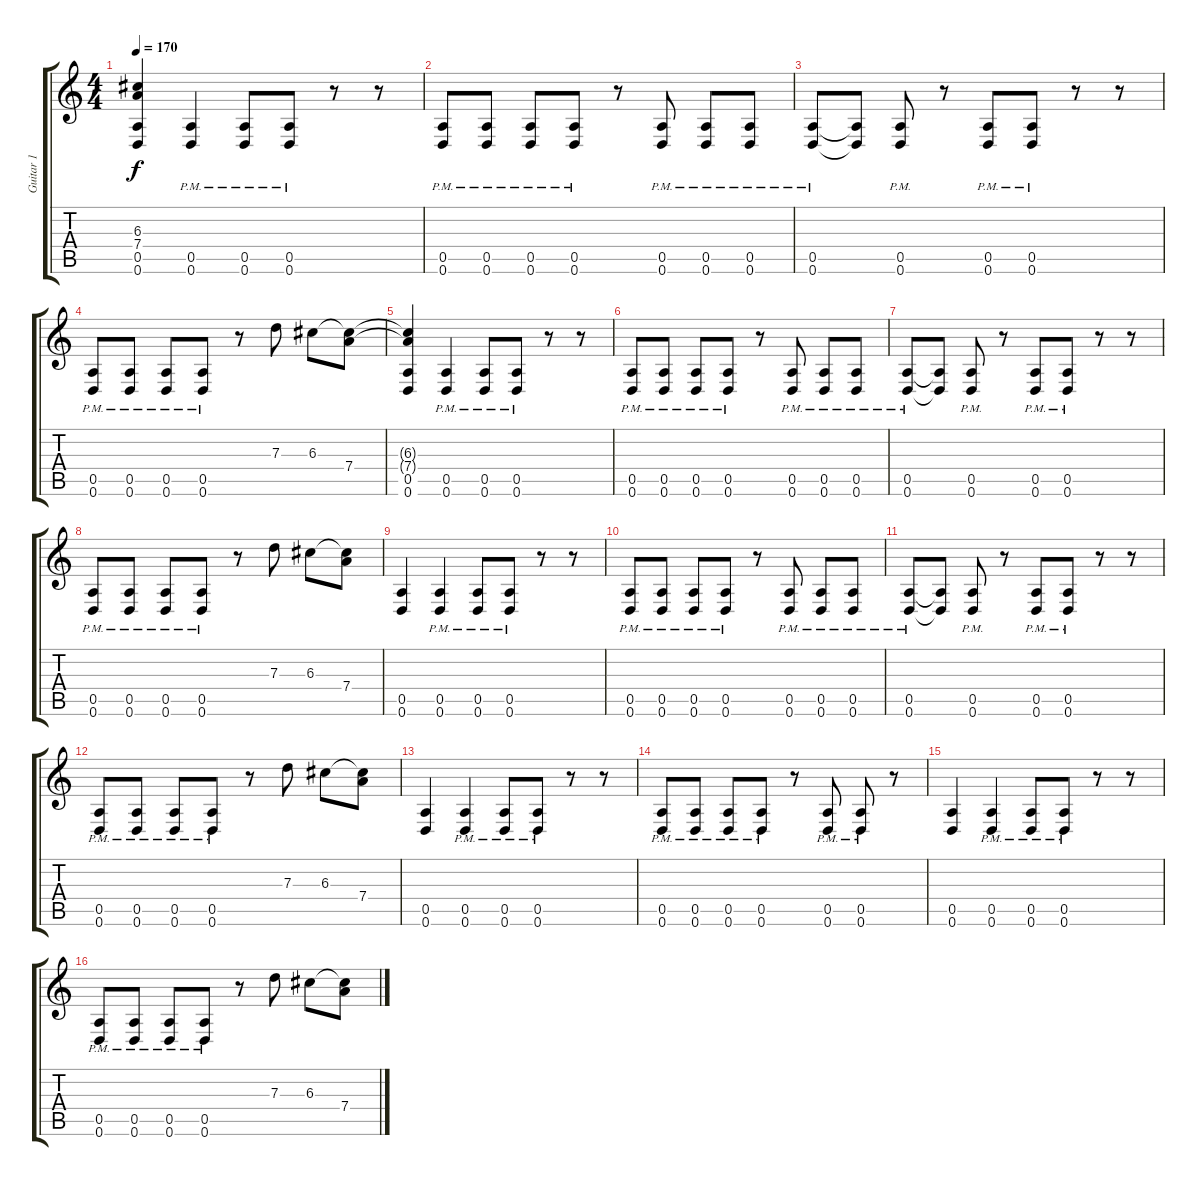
\track ("Guitar 1" "Guitar 1") {instrument overdrivenguitar}
\staff {score tabs}
\tuning (E4 B3 G3 D3 A2 D2) {hide}
\ts (4 4)
\tempo 170
\clef g2
\ks c
(6.3{t} 7.4{t} 0.5 0.6).4{dy f} (0.5{pm} 0.6{pm}).4 (0.5{pm} 0.6{pm}).8 (0.5{pm} 0.6{pm}).8 r.8 r.8 |
(0.5{pm} 0.6{pm}).8 (0.5{pm} 0.6{pm}).8 (0.5{pm} 0.6{pm}).8 (0.5{pm} 0.6{pm}).8 r.8 (0.5{pm} 0.6{pm}).8 (0.5{pm} 0.6{pm}).8 (0.5{pm} 0.6{pm}).8 |
(0.5{pm} 0.6{pm}).8 (0.5{t} 0.6{t}).8 (0.5{pm} 0.6{pm}).8 r.8 (0.5{pm} 0.6{pm}).8 (0.5{pm} 0.6{pm}).8 r.8 r.8 |
(0.5{pm} 0.6{pm}).8 (0.5{pm} 0.6{pm}).8 (0.5{pm} 0.6{pm}).8 (0.5{pm} 0.6{pm}).8 r.8 7.3.8 6.3.8 (6.3{t} 7.4).8 |
(6.3{t} 7.4{t} 0.5 0.6).4 (0.5{pm} 0.6{pm}).4 (0.5{pm} 0.6{pm}).8 (0.5{pm} 0.6{pm}).8 r.8 r.8 |
(0.5{pm} 0.6{pm}).8 (0.5{pm} 0.6{pm}).8 (0.5{pm} 0.6{pm}).8 (0.5{pm} 0.6{pm}).8 r.8 (0.5{pm} 0.6{pm}).8 (0.5{pm} 0.6{pm}).8 (0.5{pm} 0.6{pm}).8 |
(0.5{pm} 0.6{pm}).8 (0.5{t} 0.6{t}).8 (0.5{pm} 0.6{pm}).8 r.8 (0.5{pm} 0.6{pm}).8 (0.5{pm} 0.6{pm}).8 r.8 r.8 |
(0.5{pm} 0.6{pm}).8 (0.5{pm} 0.6{pm}).8 (0.5{pm} 0.6{pm}).8 (0.5{pm} 0.6{pm}).8 r.8 7.3.8 6.3.8 (6.3{t} 7.4).8 |
(0.5 0.6).4 (0.5{pm} 0.6{pm}).4 (0.5{pm} 0.6{pm}).8 (0.5{pm} 0.6{pm}).8 r.8 r.8 |
(0.5{pm} 0.6{pm}).8 (0.5{pm} 0.6{pm}).8 (0.5{pm} 0.6{pm}).8 (0.5{pm} 0.6{pm}).8 r.8 (0.5{pm} 0.6{pm}).8 (0.5{pm} 0.6{pm}).8 (0.5{pm} 0.6{pm}).8 |
(0.5{pm} 0.6{pm}).8 (0.5{t} 0.6{t}).8 (0.5{pm} 0.6{pm}).8 r.8 (0.5{pm} 0.6{pm}).8 (0.5{pm} 0.6{pm}).8 r.8 r.8 |
(0.5{pm} 0.6{pm}).8 (0.5{pm} 0.6{pm}).8 (0.5{pm} 0.6{pm}).8 (0.5{pm} 0.6{pm}).8 r.8 7.3.8 6.3.8 (6.3{t} 7.4).8 |
(0.5 0.6).4 (0.5{pm} 0.6{pm}).4 (0.5{pm} 0.6{pm}).8 (0.5{pm} 0.6{pm}).8 r.8 r.8 |
(0.5{pm} 0.6{pm}).8 (0.5{pm} 0.6{pm}).8 (0.5{pm} 0.6{pm}).8 (0.5{pm} 0.6{pm}).8 r.8 (0.5{pm} 0.6{pm}).8 (0.5{pm} 0.6{pm}).8 r.8 |
(0.5 0.6).4 (0.5{pm} 0.6{pm}).4 (0.5{pm} 0.6{pm}).8 (0.5{pm} 0.6{pm}).8 r.8 r.8 |
(0.5{pm} 0.6{pm}).8 (0.5{pm} 0.6{pm}).8 (0.5{pm} 0.6{pm}).8 (0.5{pm} 0.6{pm}).8 r.8 7.3.8 6.3.8 (6.3{t} 7.4).8
